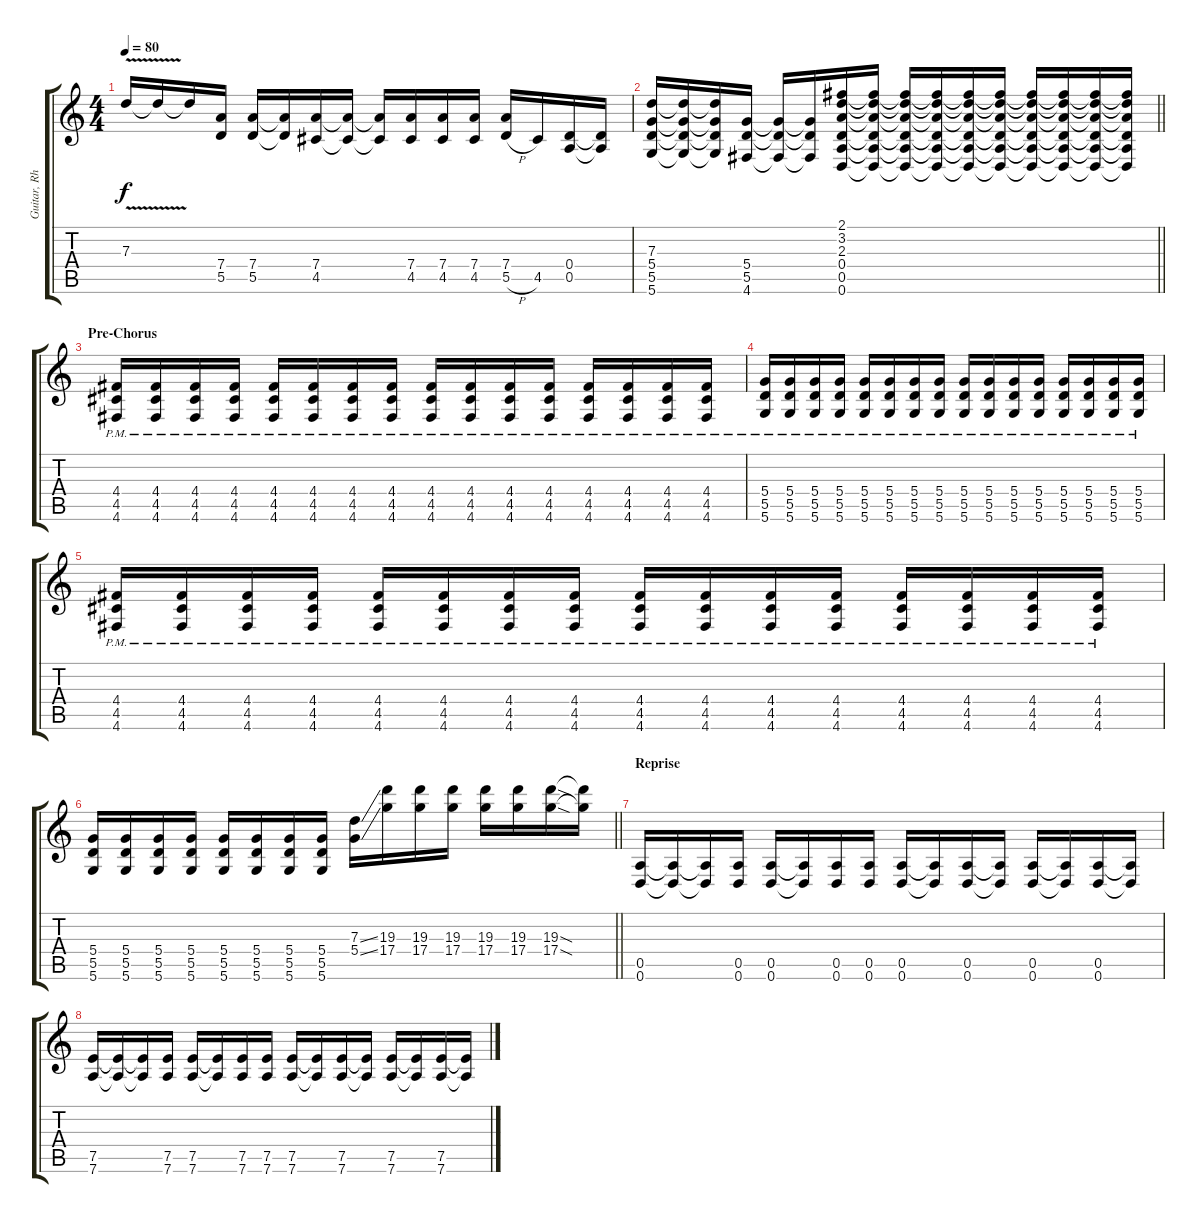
\track ("Guitar, Rhythm" "Guitar, Rh") {instrument distortionguitar}
\staff {score tabs}
\tuning (E4 B3 G3 D3 A2 D2) {hide}
\ts (4 4)
\tempo 80
\clef g2
\ks c
7.3{v}.16{dy f} 7.3{t}.16 7.3{t}.16 (7.4 5.5).16 (7.4 5.5).16 (7.4{t} 5.5{t}).16 (7.4 4.5).16 (7.4{t} 4.5{t}).16 (7.4{t} 4.5{t}).16 (7.4 4.5).16 (7.4 4.5).16 (7.4 4.5).16 (7.4 5.5{h}).16 4.5.16 (0.4 0.5).16 (0.4{t} 0.5{t}).16 |
\barLineRight lightlight
(7.3 5.4 5.5 5.6).16 (7.3{t} 5.4{t} 5.5{t} 5.6{t}).16 (7.3{t} 5.4{t} 5.5{t} 5.6{t}).16 (5.4 5.5 4.6).16 (5.4{t} 5.5{t} 4.6{t}).16 (5.4{t} 5.5{t} 4.6{t}).16 (2.1 3.2 2.3 0.4 0.5 0.6).16 (2.1{t} 3.2{t} 2.3{t} 0.4{t} 0.5{t} 0.6{t}).16 (2.1{t} 3.2{t} 2.3{t} 0.4{t} 0.5{t} 0.6{t}).16 (2.1{t} 3.2{t} 2.3{t} 0.4{t} 0.5{t} 0.6{t}).16 (2.1{t} 3.2{t} 2.3{t} 0.4{t} 0.5{t} 0.6{t}).16 (2.1{t} 3.2{t} 2.3{t} 0.4{t} 0.5{t} 0.6{t}).16 (2.1{t} 3.2{t} 2.3{t} 0.4{t} 0.5{t} 0.6{t}).16 (2.1{t} 3.2{t} 2.3{t} 0.4{t} 0.5{t} 0.6{t}).16 (2.1{t} 3.2{t} 2.3{t} 0.4{t} 0.5{t} 0.6{t}).16 (2.1{t} 3.2{t} 2.3{t} 0.4{t} 0.5{t} 0.6{t}).16 |
\section ("" "Pre-Chorus")
(4.4{pm} 4.5{pm} 4.6{pm}).16 (4.4{pm} 4.5{pm} 4.6{pm}).16 (4.4{pm} 4.5{pm} 4.6{pm}).16 (4.4{pm} 4.5{pm} 4.6{pm}).16 (4.4{pm} 4.5{pm} 4.6{pm}).16 (4.4{pm} 4.5{pm} 4.6{pm}).16 (4.4{pm} 4.5{pm} 4.6{pm}).16 (4.4{pm} 4.5{pm} 4.6{pm}).16 (4.4{pm} 4.5{pm} 4.6{pm}).16 (4.4{pm} 4.5{pm} 4.6{pm}).16 (4.4{pm} 4.5{pm} 4.6{pm}).16 (4.4{pm} 4.5{pm} 4.6{pm}).16 (4.4{pm} 4.5{pm} 4.6{pm}).16 (4.4{pm} 4.5{pm} 4.6{pm}).16 (4.4{pm} 4.5{pm} 4.6{pm}).16 (4.4{pm} 4.5{pm} 4.6{pm}).16 |
(5.4{pm} 5.5{pm} 5.6{pm}).16 (5.4{pm} 5.5{pm} 5.6{pm}).16 (5.4{pm} 5.5{pm} 5.6{pm}).16 (5.4{pm} 5.5{pm} 5.6{pm}).16 (5.4{pm} 5.5{pm} 5.6{pm}).16 (5.4{pm} 5.5{pm} 5.6{pm}).16 (5.4{pm} 5.5{pm} 5.6{pm}).16 (5.4{pm} 5.5{pm} 5.6{pm}).16 (5.4{pm} 5.5{pm} 5.6{pm}).16 (5.4{pm} 5.5{pm} 5.6{pm}).16 (5.4{pm} 5.5{pm} 5.6{pm}).16 (5.4{pm} 5.5{pm} 5.6{pm}).16 (5.4{pm} 5.5{pm} 5.6{pm}).16 (5.4{pm} 5.5{pm} 5.6{pm}).16 (5.4{pm} 5.5{pm} 5.6{pm}).16 (5.4{pm} 5.5{pm} 5.6{pm}).16 |
(4.4{pm} 4.5{pm} 4.6{pm}).16 (4.4{pm} 4.5{pm} 4.6{pm}).16 (4.4{pm} 4.5{pm} 4.6{pm}).16 (4.4{pm} 4.5{pm} 4.6{pm}).16 (4.4{pm} 4.5{pm} 4.6{pm}).16 (4.4{pm} 4.5{pm} 4.6{pm}).16 (4.4{pm} 4.5{pm} 4.6{pm}).16 (4.4{pm} 4.5{pm} 4.6{pm}).16 (4.4{pm} 4.5{pm} 4.6{pm}).16 (4.4{pm} 4.5{pm} 4.6{pm}).16 (4.4{pm} 4.5{pm} 4.6{pm}).16 (4.4{pm} 4.5{pm} 4.6{pm}).16 (4.4{pm} 4.5{pm} 4.6{pm}).16 (4.4{pm} 4.5{pm} 4.6{pm}).16 (4.4{pm} 4.5{pm} 4.6{pm}).16 (4.4{pm} 4.5{pm} 4.6{pm}).16 |
\barLineRight lightlight
(5.4 5.5 5.6).16 (5.4 5.5 5.6).16 (5.4 5.5 5.6).16 (5.4 5.5 5.6).16 (5.4 5.5 5.6).16 (5.4 5.5 5.6).16 (5.4 5.5 5.6).16 (5.4 5.5 5.6).16 (7.3{ss} 5.4{ss}).16 (19.3 17.4).16 (19.3 17.4).16 (19.3 17.4).16 (19.3 17.4).16 (19.3 17.4).16 (19.3{sod} 17.4{sod}).16 (19.3{t} 17.4{t}).16 |
\section ("" "Reprise")
(0.5 0.6).16 (0.5{t} 0.6{t}).16 (0.5{t} 0.6{t}).16 (0.5 0.6).16 (0.5 0.6).16 (0.5{t} 0.6{t}).16 (0.5 0.6).16 (0.5 0.6).16 (0.5 0.6).16 (0.5{t} 0.6{t}).16 (0.5 0.6).16 (0.5{t} 0.6{t}).16 (0.5 0.6).16 (0.5{t} 0.6{t}).16 (0.5 0.6).16 (0.5{t} 0.6{t}).16 |
(7.5 7.6).16 (7.5{t} 7.6{t}).16 (7.5{t} 7.6{t}).16 (7.5 7.6).16 (7.5 7.6).16 (7.5{t} 7.6{t}).16 (7.5 7.6).16 (7.5 7.6).16 (7.5 7.6).16 (7.5{t} 7.6{t}).16 (7.5 7.6).16 (7.5{t} 7.6{t}).16 (7.5 7.6).16 (7.5{t} 7.6{t}).16 (7.5 7.6).16 (7.5{t} 7.6{t}).16
